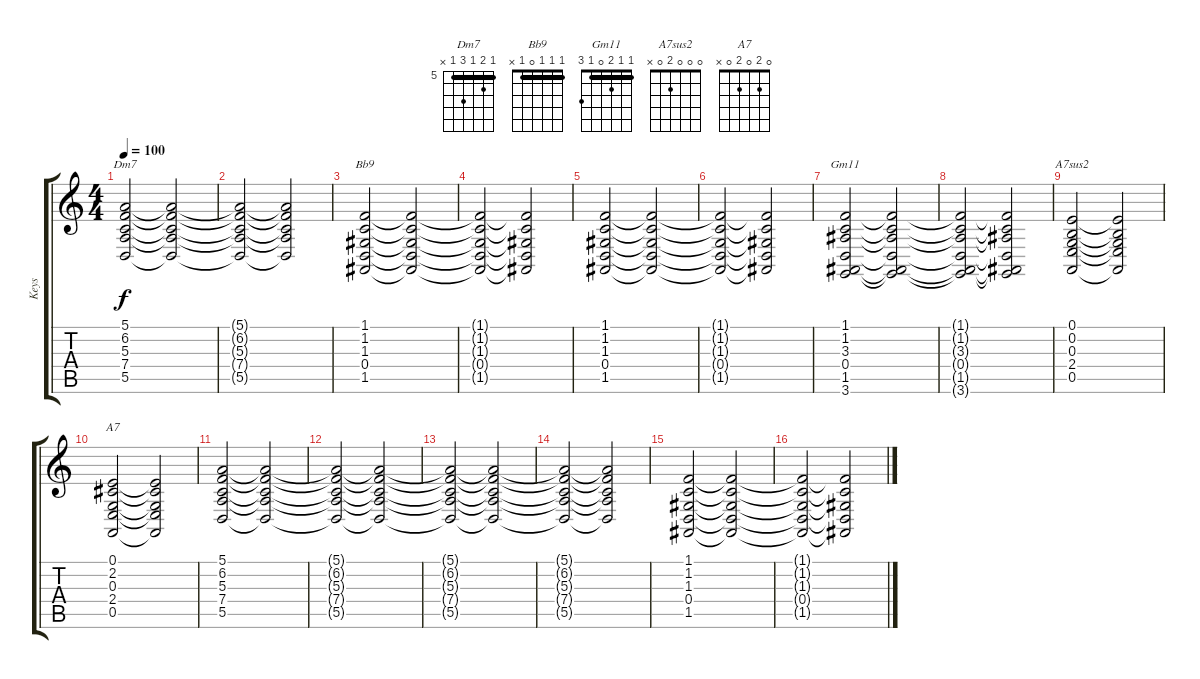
\track ("Keys" "Keys") {instrument stringensemble2}
\staff {score tabs}
\tuning (E4 B3 G3 D3 A2 E2) {hide}
\chord ("Dm7" 5 6 5 7 5 x) {firstfret 5 barre 5}
\chord ("Bb9" 1 1 1 0 1 x) {barre 1}
\chord ("Gm11" 1 1 2 0 1 3) {barre 1}
\chord ("A7sus2" 0 0 0 2 0 x)
\chord ("A7" 0 2 0 2 0 x)
\ts (4 4)
\tempo 100
\clef g2
\ks c
(5.1{t} 6.2{t} 5.3{t} 7.4{t} 5.5{t}).2{ch "Dm7" dy f} (5.1{t} 6.2{t} 5.3{t} 7.4{t} 5.5{t}).2 |
(5.1{t} 6.2{t} 5.3{t} 7.4{t} 5.5{t}).2 (5.1{t} 6.2{t} 5.3{t} 7.4{t} 5.5{t}).2 |
(1.1 1.2 1.3 0.4 1.5).2{ch "Bb9"} (1.1{t} 1.2{t} 1.3{t} 0.4{t} 1.5{t}).2 |
(1.1{t} 1.2{t} 1.3{t} 0.4{t} 1.5{t}).2 (1.1{t} 1.2{t} 1.3{t} 0.4{t} 1.5{t}).2 |
(1.1 1.2 1.3 0.4 1.5).2 (1.1{t} 1.2{t} 1.3{t} 0.4{t} 1.5{t}).2 |
(1.1{t} 1.2{t} 1.3{t} 0.4{t} 1.5{t}).2 (1.1{t} 1.2{t} 1.3{t} 0.4{t} 1.5{t}).2 |
(1.1 1.2 3.3 0.4 1.5 3.6).2{ch "Gm11"} (1.1{t} 1.2{t} 3.3{t} 0.4{t} 1.5{t} 3.6{t}).2 |
(1.1{t} 1.2{t} 3.3{t} 0.4{t} 1.5{t} 3.6{t}).2 (1.1{t} 1.2{t} 3.3{t} 0.4{t} 1.5{t} 3.6{t}).2 |
(0.1 0.2 0.3 2.4 0.5).2{ch "A7sus2"} (0.1{t} 0.2{t} 0.3{t} 2.4{t} 0.5{t}).2 |
(0.1 2.2 0.3 2.4 0.5).2{ch "A7"} (0.1{t} 2.2{t} 0.3{t} 2.4{t} 0.5{t}).2 |
(5.1 6.2 5.3 7.4 5.5).2 (5.1{t} 6.2{t} 5.3{t} 7.4{t} 5.5{t}).2 |
(5.1{t} 6.2{t} 5.3{t} 7.4{t} 5.5{t}).2 (5.1{t} 6.2{t} 5.3{t} 7.4{t} 5.5{t}).2 |
(5.1{t} 6.2{t} 5.3{t} 7.4{t} 5.5{t}).2 (5.1{t} 6.2{t} 5.3{t} 7.4{t} 5.5{t}).2 |
(5.1{t} 6.2{t} 5.3{t} 7.4{t} 5.5{t}).2 (5.1{t} 6.2{t} 5.3{t} 7.4{t} 5.5{t}).2 |
(1.1 1.2 1.3 0.4 1.5).2 (1.1{t} 1.2{t} 1.3{t} 0.4{t} 1.5{t}).2 |
(1.1{t} 1.2{t} 1.3{t} 0.4{t} 1.5{t}).2 (1.1{t} 1.2{t} 1.3{t} 0.4{t} 1.5{t}).2
